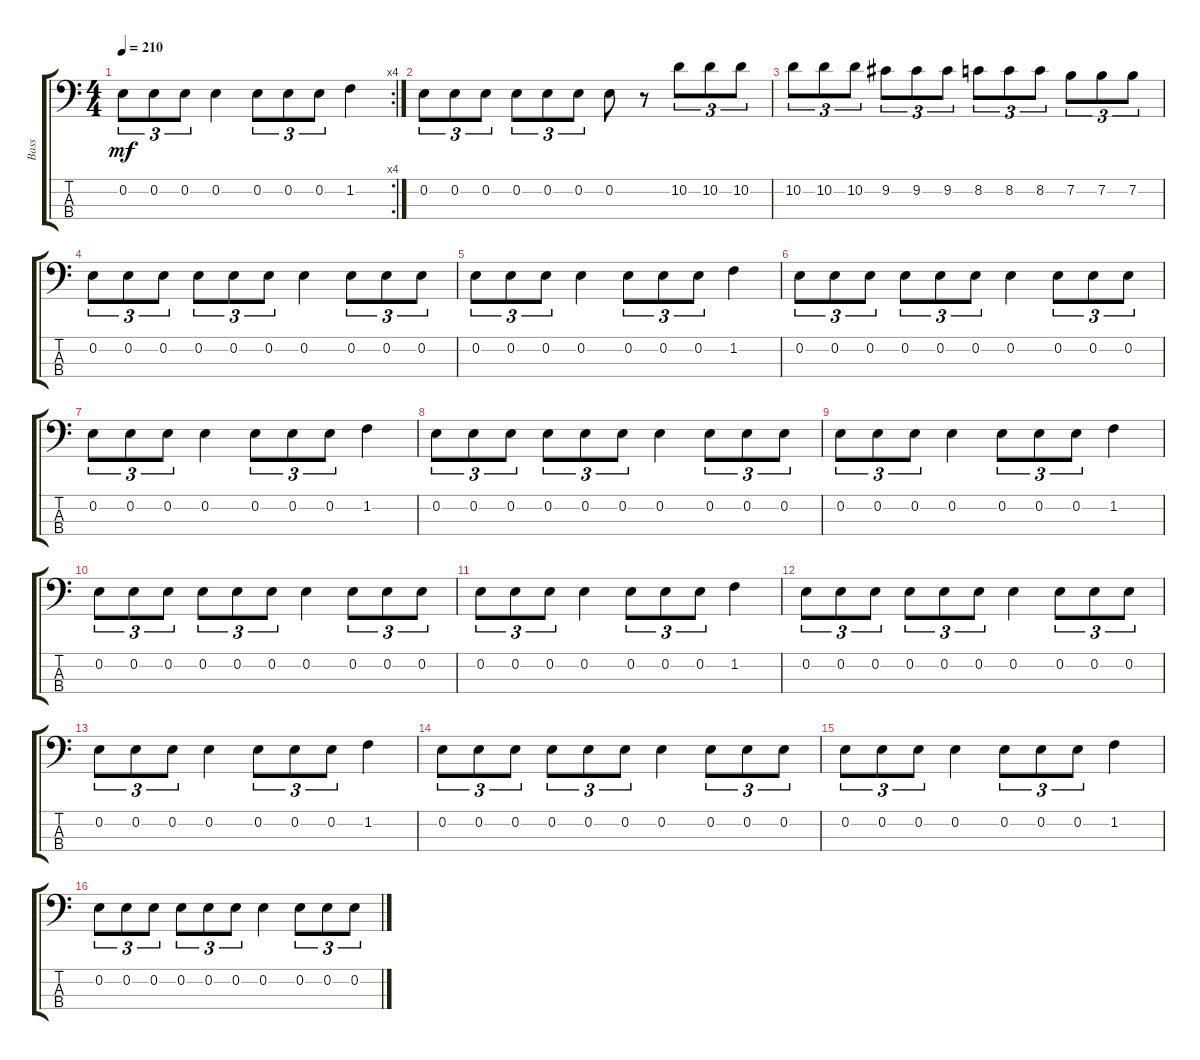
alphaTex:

\track ("Bass" "Bass") {instrument shamisen}
\staff {score tabs}
\tuning (A3 E3 C3 G3) {hide}
\rc 4
\ts (4 4)
\tempo 210
\clef f4
\ks c
0.2.8{tu (3 2) dy mf} 0.2.8{tu (3 2)} 0.2.8{tu (3 2)} 0.2.4 0.2.8{tu (3 2)} 0.2.8{tu (3 2)} 0.2.8{tu (3 2)} 1.2.4 |
0.2.8{tu (3 2)} 0.2.8{tu (3 2)} 0.2.8{tu (3 2)} 0.2.8{tu (3 2)} 0.2.8{tu (3 2)} 0.2.8{tu (3 2)} 0.2.8 r.8 10.2.8{tu (3 2)} 10.2.8{tu (3 2)} 10.2.8{tu (3 2)} |
10.2.8{tu (3 2)} 10.2.8{tu (3 2)} 10.2.8{tu (3 2)} 9.2.8{tu (3 2)} 9.2.8{tu (3 2)} 9.2.8{tu (3 2)} 8.2.8{tu (3 2)} 8.2.8{tu (3 2)} 8.2.8{tu (3 2)} 7.2.8{tu (3 2)} 7.2.8{tu (3 2)} 7.2.8{tu (3 2)} |
0.2.8{tu (3 2)} 0.2.8{tu (3 2)} 0.2.8{tu (3 2)} 0.2.8{tu (3 2)} 0.2.8{tu (3 2)} 0.2.8{tu (3 2)} 0.2.4 0.2.8{tu (3 2)} 0.2.8{tu (3 2)} 0.2.8{tu (3 2)} |
0.2.8{tu (3 2)} 0.2.8{tu (3 2)} 0.2.8{tu (3 2)} 0.2.4 0.2.8{tu (3 2)} 0.2.8{tu (3 2)} 0.2.8{tu (3 2)} 1.2.4 |
0.2.8{tu (3 2)} 0.2.8{tu (3 2)} 0.2.8{tu (3 2)} 0.2.8{tu (3 2)} 0.2.8{tu (3 2)} 0.2.8{tu (3 2)} 0.2.4 0.2.8{tu (3 2)} 0.2.8{tu (3 2)} 0.2.8{tu (3 2)} |
0.2.8{tu (3 2)} 0.2.8{tu (3 2)} 0.2.8{tu (3 2)} 0.2.4 0.2.8{tu (3 2)} 0.2.8{tu (3 2)} 0.2.8{tu (3 2)} 1.2.4 |
0.2.8{tu (3 2)} 0.2.8{tu (3 2)} 0.2.8{tu (3 2)} 0.2.8{tu (3 2)} 0.2.8{tu (3 2)} 0.2.8{tu (3 2)} 0.2.4 0.2.8{tu (3 2)} 0.2.8{tu (3 2)} 0.2.8{tu (3 2)} |
0.2.8{tu (3 2)} 0.2.8{tu (3 2)} 0.2.8{tu (3 2)} 0.2.4 0.2.8{tu (3 2)} 0.2.8{tu (3 2)} 0.2.8{tu (3 2)} 1.2.4 |
0.2.8{tu (3 2)} 0.2.8{tu (3 2)} 0.2.8{tu (3 2)} 0.2.8{tu (3 2)} 0.2.8{tu (3 2)} 0.2.8{tu (3 2)} 0.2.4 0.2.8{tu (3 2)} 0.2.8{tu (3 2)} 0.2.8{tu (3 2)} |
0.2.8{tu (3 2)} 0.2.8{tu (3 2)} 0.2.8{tu (3 2)} 0.2.4 0.2.8{tu (3 2)} 0.2.8{tu (3 2)} 0.2.8{tu (3 2)} 1.2.4 |
0.2.8{tu (3 2)} 0.2.8{tu (3 2)} 0.2.8{tu (3 2)} 0.2.8{tu (3 2)} 0.2.8{tu (3 2)} 0.2.8{tu (3 2)} 0.2.4 0.2.8{tu (3 2)} 0.2.8{tu (3 2)} 0.2.8{tu (3 2)} |
0.2.8{tu (3 2)} 0.2.8{tu (3 2)} 0.2.8{tu (3 2)} 0.2.4 0.2.8{tu (3 2)} 0.2.8{tu (3 2)} 0.2.8{tu (3 2)} 1.2.4 |
0.2.8{tu (3 2)} 0.2.8{tu (3 2)} 0.2.8{tu (3 2)} 0.2.8{tu (3 2)} 0.2.8{tu (3 2)} 0.2.8{tu (3 2)} 0.2.4 0.2.8{tu (3 2)} 0.2.8{tu (3 2)} 0.2.8{tu (3 2)} |
0.2.8{tu (3 2)} 0.2.8{tu (3 2)} 0.2.8{tu (3 2)} 0.2.4 0.2.8{tu (3 2)} 0.2.8{tu (3 2)} 0.2.8{tu (3 2)} 1.2.4 |
0.2.8{tu (3 2)} 0.2.8{tu (3 2)} 0.2.8{tu (3 2)} 0.2.8{tu (3 2)} 0.2.8{tu (3 2)} 0.2.8{tu (3 2)} 0.2.4 0.2.8{tu (3 2)} 0.2.8{tu (3 2)} 0.2.8{tu (3 2)}
